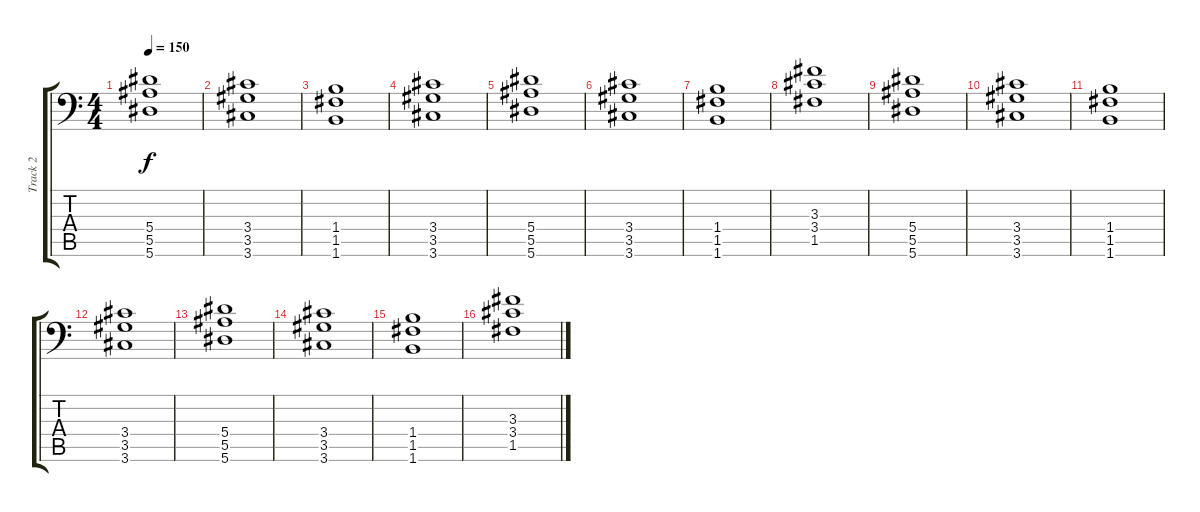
\track ("Track 2" "Track 2") {instrument distortionguitar}
\staff {score tabs}
\tuning (C4 G3 Eb3 Bb2 F2 Bb1) {hide}
\ts (4 4)
\tempo 150
\clef f4
\ks c
(5.4 5.5 5.6).1{dy f} |
(3.4 3.5 3.6).1 |
(1.4 1.5 1.6).1 |
(3.4 3.5 3.6).1 |
(5.4 5.5 5.6).1 |
(3.4 3.5 3.6).1 |
(1.4 1.5 1.6).1 |
(3.3 3.4 1.5).1 |
(5.4 5.5 5.6).1 |
(3.4 3.5 3.6).1 |
(1.4 1.5 1.6).1 |
(3.4 3.5 3.6).1 |
(5.4 5.5 5.6).1 |
(3.4 3.5 3.6).1 |
(1.4 1.5 1.6).1 |
(3.3 3.4 1.5).1
